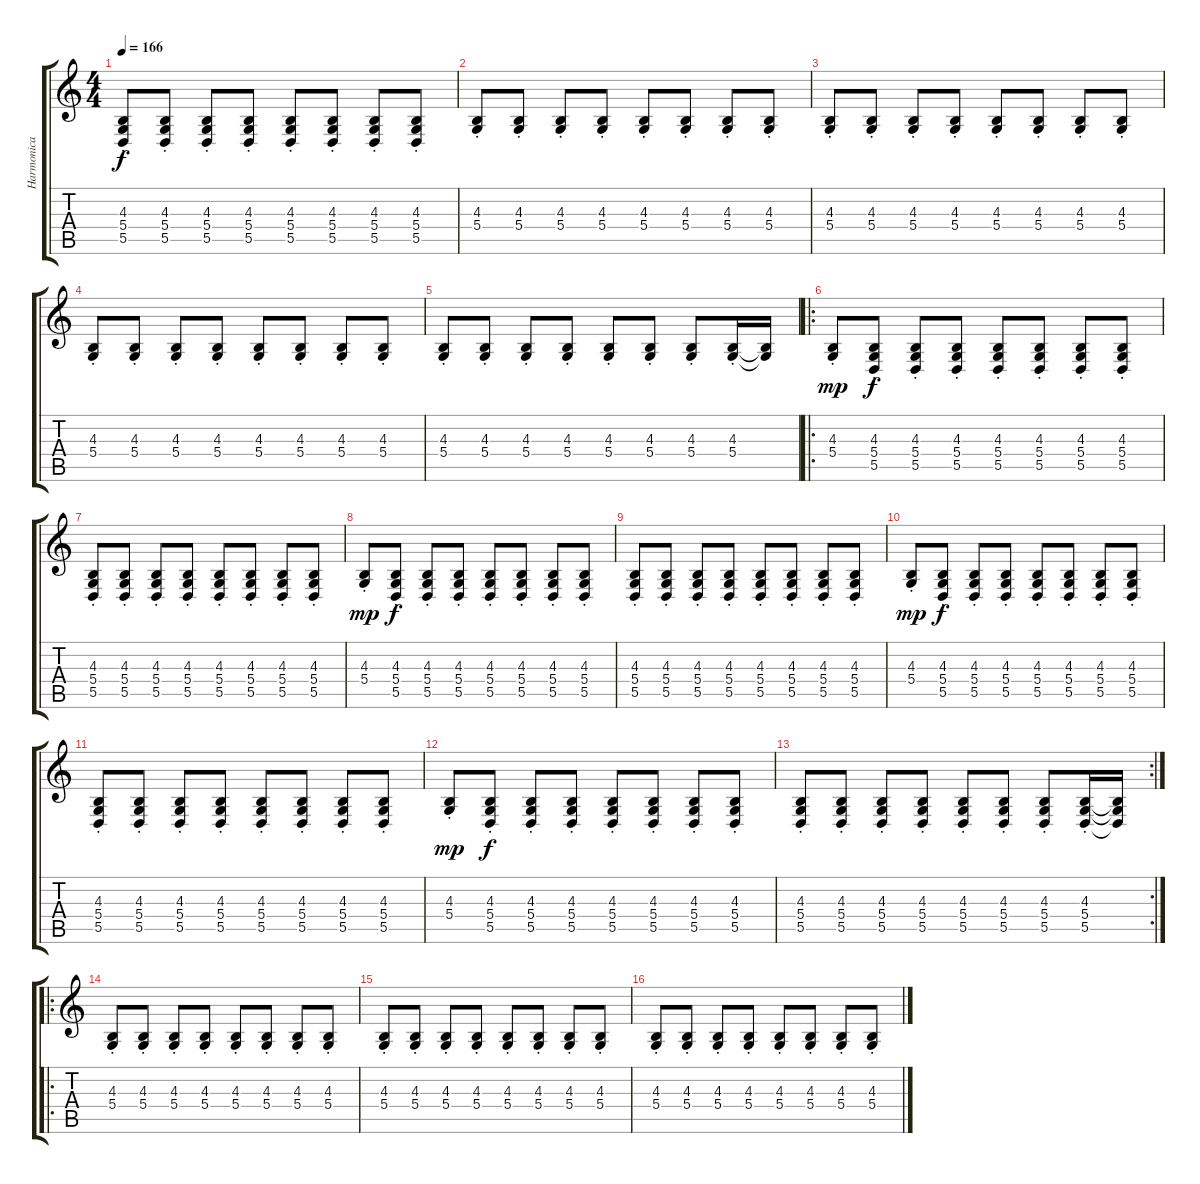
\track ("Harmonica" "Harmonica") {instrument harmonica}
\staff {score tabs}
\tuning (E4 B3 G3 D3 A2 E2) {hide}
\ts (4 4)
\tempo 166
\clef g2
\ks c
(4.3{st} 5.4{st} 5.5{st}).8{dy f} (4.3{st} 5.4{st} 5.5{st}).8 (4.3{st} 5.4{st} 5.5{st}).8 (4.3{st} 5.4{st} 5.5{st}).8 (4.3{st} 5.4{st} 5.5{st}).8 (4.3{st} 5.4{st} 5.5{st}).8 (4.3{st} 5.4{st} 5.5{st}).8 (4.3{st} 5.4{st} 5.5{st}).8 |
(4.3{st} 5.4{st}).8{volume 11} (4.3{st} 5.4{st}).8 (4.3{st} 5.4{st}).8 (4.3{st} 5.4{st}).8 (4.3{st} 5.4{st}).8 (4.3{st} 5.4{st}).8 (4.3{st} 5.4{st}).8 (4.3{st} 5.4{st}).8 |
(4.3{st} 5.4{st}).8 (4.3{st} 5.4{st}).8 (4.3{st} 5.4{st}).8 (4.3{st} 5.4{st}).8 (4.3{st} 5.4{st}).8 (4.3{st} 5.4{st}).8 (4.3{st} 5.4{st}).8 (4.3{st} 5.4{st}).8 |
(4.3{st} 5.4{st}).8 (4.3{st} 5.4{st}).8 (4.3{st} 5.4{st}).8 (4.3{st} 5.4{st}).8 (4.3{st} 5.4{st}).8 (4.3{st} 5.4{st}).8 (4.3{st} 5.4{st}).8 (4.3{st} 5.4{st}).8 |
(4.3{st} 5.4{st}).8 (4.3{st} 5.4{st}).8 (4.3{st} 5.4{st}).8 (4.3{st} 5.4{st}).8 (4.3{st} 5.4{st}).8 (4.3{st} 5.4{st}).8 (4.3{st} 5.4{st}).8 (4.3{st} 5.4{st}).16 (4.3{t} 5.4{t}).16{volume 0} |
\ro
(4.3{st} 5.4{st}).8{dy mp} (4.3{st} 5.4{st} 5.5{st}).8{dy f} (4.3{st} 5.4{st} 5.5{st}).8 (4.3{st} 5.4{st} 5.5{st}).8 (4.3{st} 5.4{st} 5.5{st}).8 (4.3{st} 5.4{st} 5.5{st}).8 (4.3{st} 5.4{st} 5.5{st}).8 (4.3{st} 5.4{st} 5.5{st}).8 |
(4.3{st} 5.4{st} 5.5{st}).8 (4.3{st} 5.4{st} 5.5{st}).8 (4.3{st} 5.4{st} 5.5{st}).8 (4.3{st} 5.4{st} 5.5{st}).8 (4.3{st} 5.4{st} 5.5{st}).8 (4.3{st} 5.4{st} 5.5{st}).8 (4.3{st} 5.4{st} 5.5{st}).8 (4.3{st} 5.4{st} 5.5{st}).8 |
(4.3{st} 5.4{st}).8{dy mp} (4.3{st} 5.4{st} 5.5{st}).8{dy f} (4.3{st} 5.4{st} 5.5{st}).8 (4.3{st} 5.4{st} 5.5{st}).8 (4.3{st} 5.4{st} 5.5{st}).8 (4.3{st} 5.4{st} 5.5{st}).8 (4.3{st} 5.4{st} 5.5{st}).8 (4.3{st} 5.4{st} 5.5{st}).8 |
(4.3{st} 5.4{st} 5.5{st}).8 (4.3{st} 5.4{st} 5.5{st}).8 (4.3{st} 5.4{st} 5.5{st}).8 (4.3{st} 5.4{st} 5.5{st}).8 (4.3{st} 5.4{st} 5.5{st}).8 (4.3{st} 5.4{st} 5.5{st}).8 (4.3{st} 5.4{st} 5.5{st}).8 (4.3{st} 5.4{st} 5.5{st}).8 |
(4.3{st} 5.4{st}).8{dy mp} (4.3{st} 5.4{st} 5.5{st}).8{dy f} (4.3{st} 5.4{st} 5.5{st}).8 (4.3{st} 5.4{st} 5.5{st}).8 (4.3{st} 5.4{st} 5.5{st}).8 (4.3{st} 5.4{st} 5.5{st}).8 (4.3{st} 5.4{st} 5.5{st}).8 (4.3{st} 5.4{st} 5.5{st}).8 |
(4.3{st} 5.4{st} 5.5{st}).8 (4.3{st} 5.4{st} 5.5{st}).8 (4.3{st} 5.4{st} 5.5{st}).8 (4.3{st} 5.4{st} 5.5{st}).8 (4.3{st} 5.4{st} 5.5{st}).8 (4.3{st} 5.4{st} 5.5{st}).8 (4.3{st} 5.4{st} 5.5{st}).8 (4.3{st} 5.4{st} 5.5{st}).8 |
(4.3{st} 5.4{st}).8{dy mp} (4.3{st} 5.4{st} 5.5{st}).8{dy f} (4.3{st} 5.4{st} 5.5{st}).8 (4.3{st} 5.4{st} 5.5{st}).8 (4.3{st} 5.4{st} 5.5{st}).8 (4.3{st} 5.4{st} 5.5{st}).8 (4.3{st} 5.4{st} 5.5{st}).8 (4.3{st} 5.4{st} 5.5{st}).8 |
\rc 2
(4.3{st} 5.4{st} 5.5{st}).8 (4.3{st} 5.4{st} 5.5{st}).8 (4.3{st} 5.4{st} 5.5{st}).8 (4.3{st} 5.4{st} 5.5{st}).8 (4.3{st} 5.4{st} 5.5{st}).8 (4.3{st} 5.4{st} 5.5{st}).8 (4.3{st} 5.4{st} 5.5{st}).8 (4.3{st} 5.4{st} 5.5{st}).16 (4.3{t} 5.4{t} 5.5{t}).16{volume 13} |
\ro
(4.3{st} 5.4{st}).8{volume 11} (4.3{st} 5.4{st}).8 (4.3{st} 5.4{st}).8 (4.3{st} 5.4{st}).8 (4.3{st} 5.4{st}).8 (4.3{st} 5.4{st}).8 (4.3{st} 5.4{st}).8 (4.3{st} 5.4{st}).8 |
(4.3{st} 5.4{st}).8 (4.3{st} 5.4{st}).8 (4.3{st} 5.4{st}).8 (4.3{st} 5.4{st}).8 (4.3{st} 5.4{st}).8 (4.3{st} 5.4{st}).8 (4.3{st} 5.4{st}).8 (4.3{st} 5.4{st}).8 |
(4.3{st} 5.4{st}).8 (4.3{st} 5.4{st}).8 (4.3{st} 5.4{st}).8 (4.3{st} 5.4{st}).8 (4.3{st} 5.4{st}).8 (4.3{st} 5.4{st}).8 (4.3{st} 5.4{st}).8 (4.3{st} 5.4{st}).8
